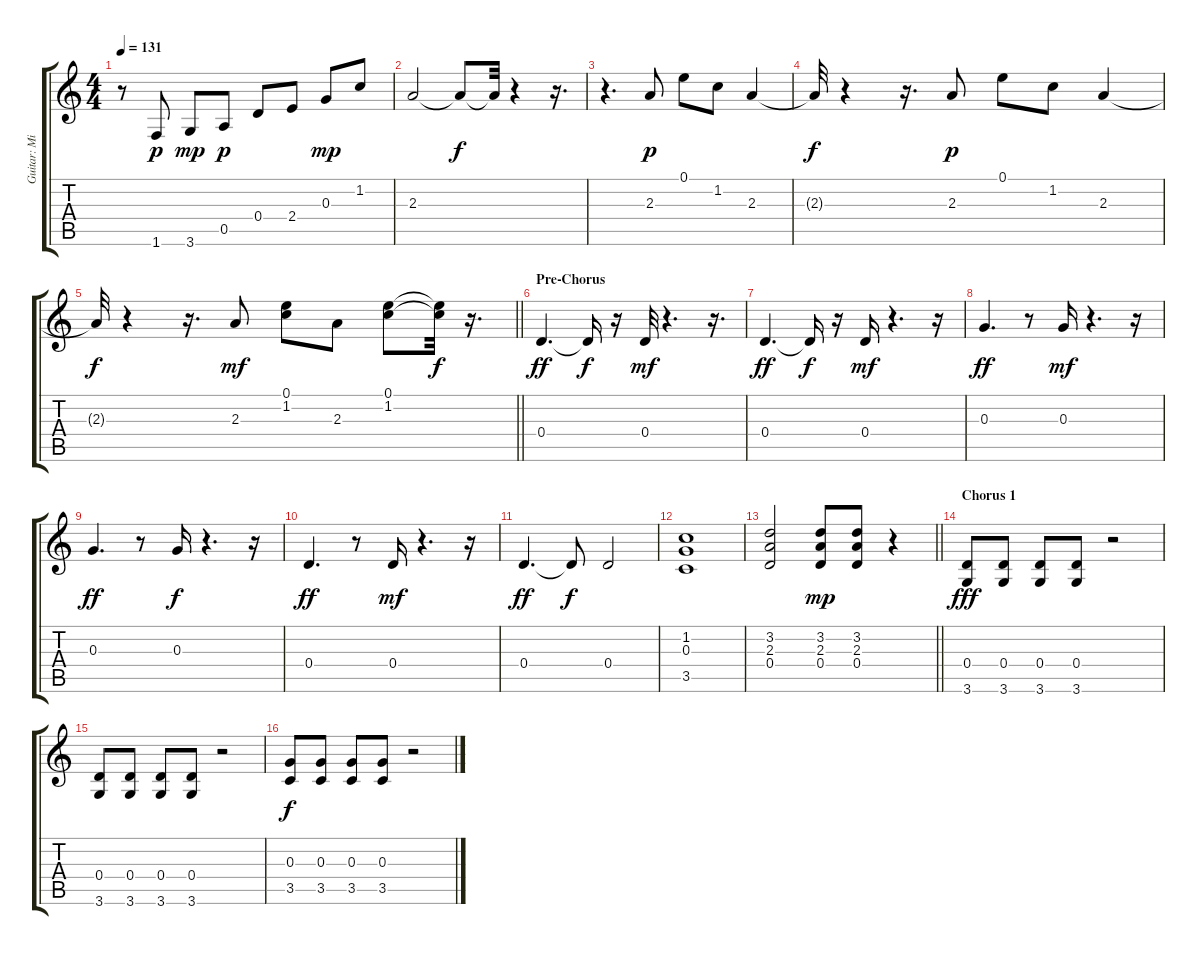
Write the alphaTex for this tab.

\track ("Guitar: Mick Ralphs" "Guitar: Mi") {instrument electricguitarjazz}
\staff {score tabs}
\tuning (E4 B3 G3 D3 A2 E2) {hide}
\ts (4 4)
\tempo 131
\clef g2
\ks c
r.8{dy p} 1.6.8 3.6.8{dy mp} 0.5.8{dy p} 0.4.8 2.4.8 0.3.8{dy mp} 1.2.8 |
2.3.2 2.3{t}.8{dy f} 2.3{t}.32 r.4 r.16{d} |
r.4{d} 2.3.8{dy p} 0.1.8 1.2.8 2.3.4 |
2.3{t}.32{dy f} r.4 r.16{d} 2.3.8{dy p} 0.1.8 1.2.8 2.3.4 |
\barLineRight lightlight
2.3{t}.32{dy f} r.4 r.16{d} 2.3.8{dy mf} (0.1 1.2).8 2.3.8 (0.1 1.2).8 (0.1{t} 1.2{t}).32{dy f} r.16{d} |
\section ("" "Pre-Chorus")
0.4.4{d dy ff} 0.4{t}.16{dy f} r.16 0.4.32{dy mf} r.4{d} r.16{d} |
0.4.4{d dy ff} 0.4{t}.16{dy f} r.16 0.4.16{dy mf} r.4{d} r.16 |
0.3.4{d dy ff} r.8 0.3.16{dy mf} r.4{d} r.16 |
0.3.4{d dy ff} r.8 0.3.16{dy f} r.4{d} r.16 |
0.4.4{d dy ff} r.8 0.4.16{dy mf} r.4{d} r.16 |
0.4.4{d dy ff} 0.4{t}.8{dy f} 0.4.2 |
(1.2 0.3 3.5).1 |
\barLineRight lightlight
(3.2 2.3 0.4).2 (3.2 2.3 0.4).8{dy mp} (3.2 2.3 0.4).8 r.4 |
\section ("" "Chorus 1")
(0.4 3.6).8{dy fff} (0.4 3.6).8 (0.4 3.6).8 (0.4 3.6).8 r.2 |
(0.4 3.6).8 (0.4 3.6).8 (0.4 3.6).8 (0.4 3.6).8 r.2 |
(0.3 3.5).8{dy f} (0.3 3.5).8 (0.3 3.5).8 (0.3 3.5).8 r.2
